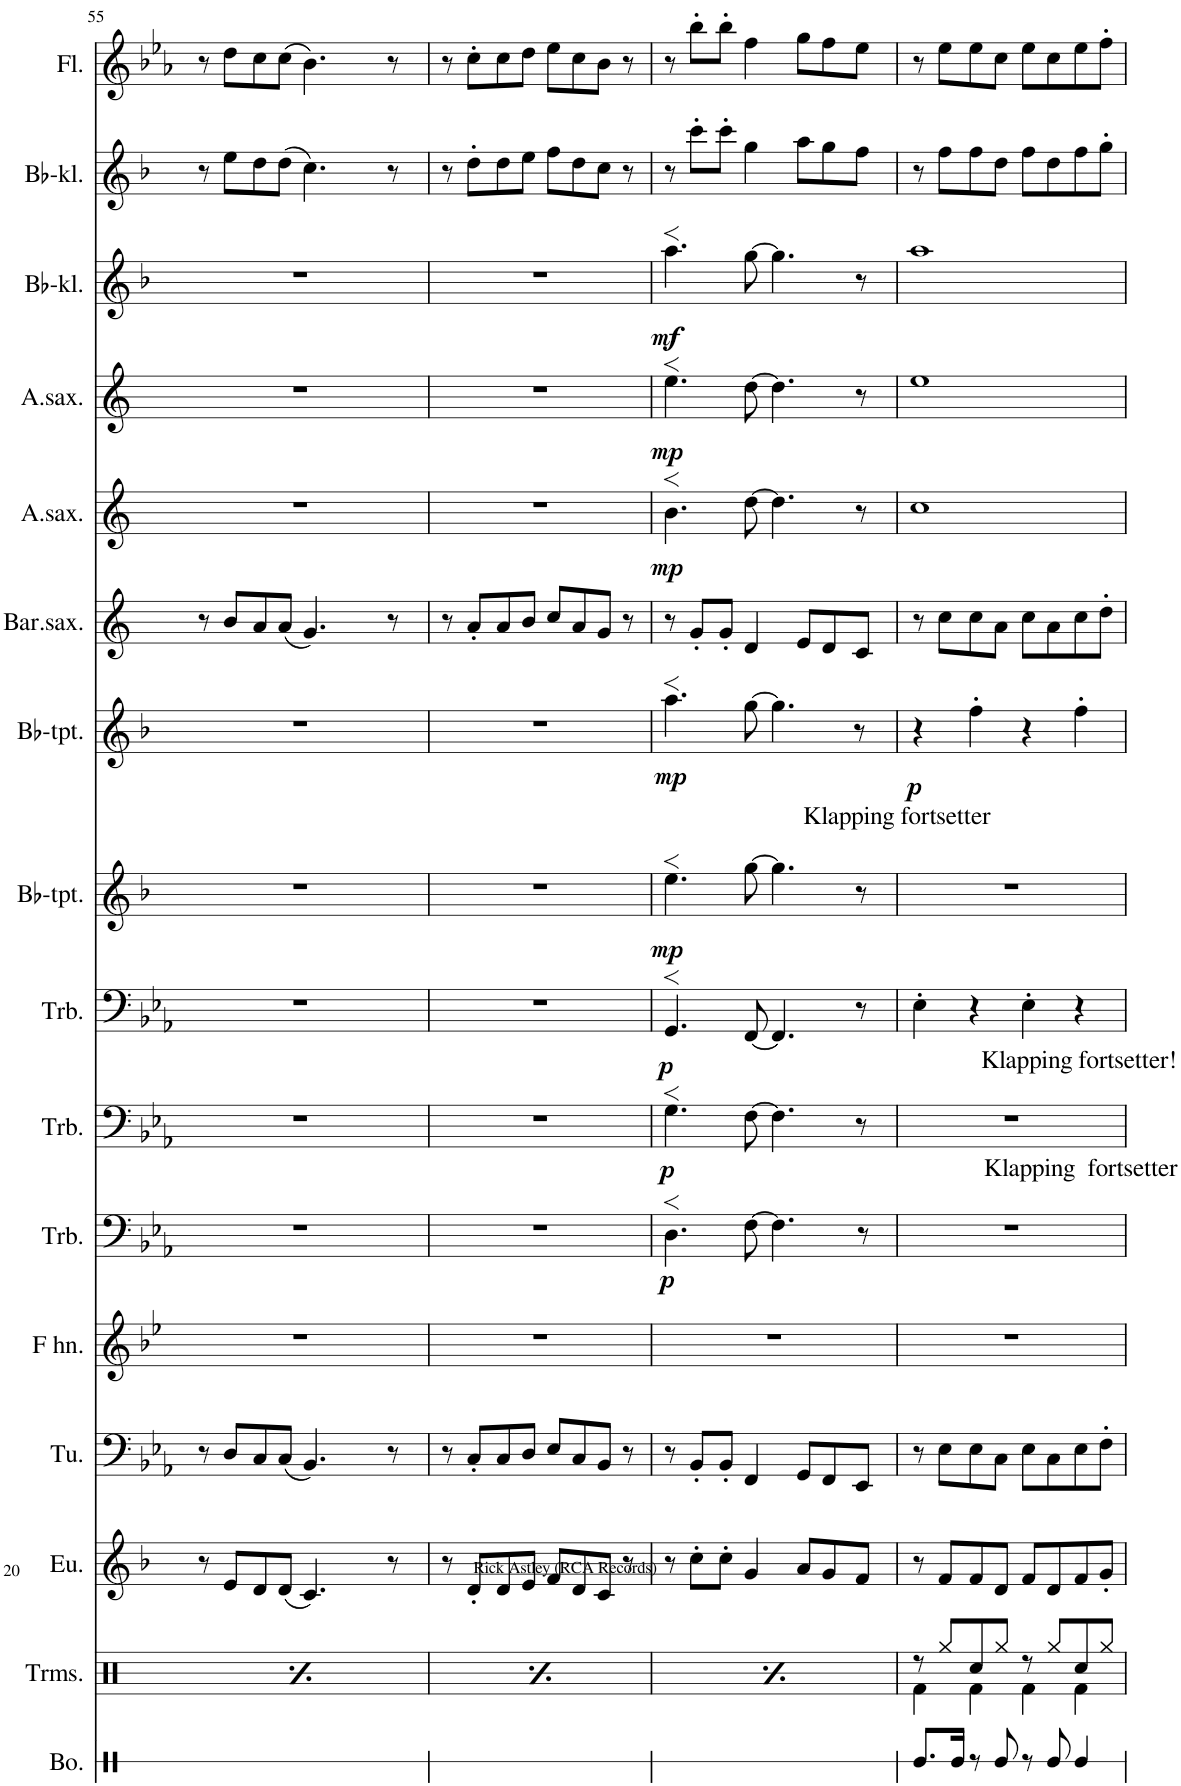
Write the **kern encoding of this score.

**kern	**kern	**kern	**kern	**kern	**kern	**dynam	**kern	**dynam	**kern	**dynam	**kern	**dynam	**kern	**dynam	**kern	**dynam	**kern	**dynam	**kern	**dynam	**kern	**kern	**dynam	**kern	**dynam	**kern	**dynam	**kern	**kern
*part19	*part18	*part17	*part16	*part15	*part14	*part14	*part13	*part13	*part12	*part12	*part11	*part11	*part10	*part10	*part9	*part9	*part8	*part8	*part7	*part7	*part6	*part5	*part5	*part4	*part4	*part3	*part3	*part2	*part1
*staff19	*staff18	*staff17	*staff16	*staff15	*staff14	*staff14	*staff13	*staff13	*staff12	*staff12	*staff11	*staff11	*staff10	*staff10	*staff9	*staff9	*staff8	*staff8	*staff7	*staff7	*staff6	*staff5	*staff5	*staff4	*staff4	*staff3	*staff3	*staff2	*staff1
*I"Bongotromme	*I"Trommesett	*I"Euphonium	*I"Tuba	*I"Valthorn	*I"Trombone 3	*	*I"Trombone 2	*	*I"Trombone 1	*	*I"Trombone 3	*	*I"Trombone 2	*	*I"Trombone 1	*	*I"Bb-trompet 2	*	*I"Bb-trompet 1	*	*I"Barytonsaksofon	*I"Altsaksofon 2	*	*I"Altsaksofon 1	*	*I"Bb-klarinett 2	*	*I"Bb-klarinett 1	*I"Fløyte
*I'Bo.	*I'Trms.	*I'Eu.	*I'Tu.	*	*I'Trb.	*	*I'Trb.	*	*I'Trb.	*	*I'Trb.	*	*I'Trb.	*	*I'Trb.	*	*I'Bb-tpt.	*	*I'Bb-tpt.	*	*	*	*	*	*	*I'Bb-kl.	*	*I'Bb-kl.	*I'Fl.
!!LO:PB:g=z
*clefX	*clefX	*clefG2	*clefF4	*clefG2	*clefG2	*	*clefG2	*	*clefG2	*	*clefF4	*	*clefF4	*	*clefF4	*	*clefG2	*	*clefG2	*	*clefG2	*clefG2	*	*clefG2	*	*clefG2	*	*clefG2	*clefG2
*	*	*Trd8c14	*	*Trd4c7	*Trd8c14	*	*Trd8c14	*	*Trd8c14	*	*	*	*	*	*	*	*Trd1c2	*	*Trd1c2	*	*Trd12c21	*Trd5c9	*	*Trd5c9	*	*Trd1c2	*	*Trd1c2	*
*k[]	*k[]	*k[b-]	*k[b-e-a-]	*k[b-e-]	*k[b-]	*	*k[b-]	*	*k[b-]	*	*k[b-e-a-]	*	*k[b-e-a-]	*	*k[b-e-a-]	*	*k[b-]	*	*k[b-]	*	*k[]	*k[]	*	*k[]	*	*k[b-]	*	*k[b-]	*k[b-e-a-]
*M4/4	*M4/4	*M4/4	*M4/4	*M4/4	*M4/4	*	*M4/4	*	*M4/4	*	*M4/4	*	*M4/4	*	*M4/4	*	*M4/4	*	*M4/4	*	*M4/4	*M4/4	*	*M4/4	*	*M4/4	*	*M4/4	*M4/4
*met(c)	*met(c)	*met(c)	*met(c)	*met(c)	*met(c)	*	*met(c)	*	*met(c)	*	*met(c)	*	*met(c)	*	*met(c)	*	*met(c)	*	*met(c)	*	*met(c)	*met(c)	*	*met(c)	*	*met(c)	*	*met(c)	*met(c)
=55	=55	=55	=55	=55	=55	=55	=55	=55	=55	=55	=55	=55	=55	=55	=55	=55	=55	=55	=55	=55	=55	=55	=55	=55	=55	=55	=55	=55	=55
*	*^	*	*	*	*	*	*	*	*	*	*	*	*	*	*	*	*	*	*	*	*	*	*	*	*	*	*	*	*
8.ReL	8r	4Rf\	8r	8r	1r	1r	.	1r	.	1r	.	1r	.	1r	.	1r	.	1r	.	1r	.	8r	1r	.	1r	.	1r	.	8r	8r
.	8Rgg/L	.	8e/L	8D/L	.	.	.	.	.	.	.	.	.	.	.	.	.	.	.	.	.	8b/L	.	.	.	.	.	.	8ee\L	8dd\L
16ReJk	.	.	.	.	.	.	.	.	.	.	.	.	.	.	.	.	.	.	.	.	.	.	.	.	.	.	.	.	.	.
8ryy	8Rcc/	4Rf\	8d/	8C/	.	.	.	.	.	.	.	.	.	.	.	.	.	.	.	.	.	8a/	.	.	.	.	.	.	8dd\	8cc\
8Re	8Rgg/J	.	(8d/J	(8C/J	.	.	.	.	.	.	.	.	.	.	.	.	.	.	.	.	.	(8a/J	.	.	.	.	.	.	(8dd\J	(8cc\J
8ryy	8r	4Rf\	4.c/)	4.BB-/)	.	.	.	.	.	.	.	.	.	.	.	.	.	.	.	.	.	4.g/)	.	.	.	.	.	.	4.cc\)	4.b-\)
8Re	8Rgg/L	.	.	.	.	.	.	.	.	.	.	.	.	.	.	.	.	.	.	.	.	.	.	.	.	.	.	.	.	.
16ReLL	8Rcc/	4Rf\	.	.	.	.	.	.	.	.	.	.	.	.	.	.	.	.	.	.	.	.	.	.	.	.	.	.	.	.
16Re	.	.	.	.	.	.	.	.	.	.	.	.	.	.	.	.	.	.	.	.	.	.	.	.	.	.	.	.	.	.
16Re	8Rgg/J	.	8r	8r	.	.	.	.	.	.	.	.	.	.	.	.	.	.	.	.	.	8r	.	.	.	.	.	.	8r	8r
16ReJJ	.	.	.	.	.	.	.	.	.	.	.	.	.	.	.	.	.	.	.	.	.	.	.	.	.	.	.	.	.	.
=56	=56	=56	=56	=56	=56	=56	=56	=56	=56	=56	=56	=56	=56	=56	=56	=56	=56	=56	=56	=56	=56	=56	=56	=56	=56	=56	=56	=56	=56	=56
8.ReL	8r	4Rf\	8r	8r	1r	1r	.	1r	.	1r	.	1r	.	1r	.	1r	.	1r	.	1r	.	8r	1r	.	1r	.	1r	.	8r	8r
.	8Rgg/L	.	8d'/L	8C'/L	.	.	.	.	.	.	.	.	.	.	.	.	.	.	.	.	.	8a'/L	.	.	.	.	.	.	8dd'\L	8cc'\L
16ReJk	.	.	.	.	.	.	.	.	.	.	.	.	.	.	.	.	.	.	.	.	.	.	.	.	.	.	.	.	.	.
8ryy	8Rcc/	4Rf\	8d/	8C/	.	.	.	.	.	.	.	.	.	.	.	.	.	.	.	.	.	8a/	.	.	.	.	.	.	8dd\	8cc\
8Re	8Rgg/J	.	8e/J	8D/J	.	.	.	.	.	.	.	.	.	.	.	.	.	.	.	.	.	8b/J	.	.	.	.	.	.	8ee\J	8dd\J
8ryy	8r	4Rf\	8f/L	8E-/L	.	.	.	.	.	.	.	.	.	.	.	.	.	.	.	.	.	8cc/L	.	.	.	.	.	.	8ff\L	8ee-\L
8Re	8Rgg/L	.	8d/	8C/	.	.	.	.	.	.	.	.	.	.	.	.	.	.	.	.	.	8a/	.	.	.	.	.	.	8dd\	8cc\
4Re	8Rcc/	4Rf\	8c/J	8BB-/J	.	.	.	.	.	.	.	.	.	.	.	.	.	.	.	.	.	8g/J	.	.	.	.	.	.	8cc\J	8b-\J
.	8Rgg/J	.	8r	8r	.	.	.	.	.	.	.	.	.	.	.	.	.	.	.	.	.	8r	.	.	.	.	.	.	8r	8r
=57	=57	=57	=57	=57	=57	=57	=57	=57	=57	=57	=57	=57	=57	=57	=57	=57	=57	=57	=57	=57	=57	=57	=57	=57	=57	=57	=57	=57	=57	=57
!	!	!	!	!	!	!	!LO:DY:b	!	!LO:DY:b	!	!LO:DY:b	!	!LO:DY:b	!	!LO:DY:b	!	!LO:DY:b	!	!LO:DY:b	!	!LO:DY:b	!	!	!LO:DY:b	!	!LO:DY:b	!	!LO:DY:b	!	!
8.ReL	8r	4Rf\	8r	8r	1r	4.e>	p	4.a>	p	4.A	p	4.D>\	p	4.G>\	p	4.GG>/	p	4.ee>\	mp	4.aa>\	mp	8r	4.b>\	mp	4.ee>\	mp	4.aa>\	mf	8r	8r
.	8Rgg/L	.	8cc'\L	8BB-'/L	.	.	.	.	.	.	.	.	.	.	.	.	.	.	.	.	.	8g'/L	.	.	.	.	.	.	8ccc'\L	8bb-'\L
16ReJk	.	.	.	.	.	.	.	.	.	.	.	.	.	.	.	.	.	.	.	.	.	.	.	.	.	.	.	.	.	.
8ryy	8Rcc/	4Rf\	8cc'\J	8BB-'/J	.	.	.	.	.	.	.	.	.	.	.	.	.	.	.	.	.	8g'/J	.	.	.	.	.	.	8ccc'\J	8bb-'\J
!	!	!	!	!	!	!	!	!	!	!	!	!	!	!	!	!	!	!LO:TX:a:t=Klapping fortsetter	!	!	!	!	!	!	!	!	!	!	!	!
!	!	!	!	!	!	!	!	!	!	!	!	!	!	!LO:TX:a:t=Klapping fortsetter!	!	!	!	!	!	!	!	!	!	!	!	!	!	!	!	!
!	!	!	!	!	!	!	!	!	!	!	!	!LO:TX:a:t=Klapping  fortsetter	!	!	!	!	!	!	!	!	!	!	!	!	!	!	!	!	!	!
!	!	!	!	!	!	!	!	!LO:TX:a:t=Klapping fortsetter!	!	!	!	!	!	!	!	!	!	!	!	!	!	!	!	!	!	!	!	!	!	!
!	!	!	!	!	!	!LO:TX:a:t=Klapping  fortsetter	!	!	!	!	!	!	!	!	!	!	!	!	!	!	!	!	!	!	!	!	!	!	!	!
8Re	8Rgg/J	.	4g/	4FF/	.	[8g	.	[8g	.	[8G	.	[8F\	.	[8F\	.	[8FF/	.	[8gg\	.	[8gg\	.	4d/	[8dd\	.	[8dd\	.	[8gg\	.	4gg\	4ff\
8ryy	8r	4Rf\	.	.	.	4.g]	.	4.g]	.	4.G]	.	4.F\]	.	4.F\]	.	4.FF/]	.	4.gg\]	.	4.gg\]	.	.	4.dd\]	.	4.dd\]	.	4.gg\]	.	.	.
8Re	8Rgg/L	.	8a/L	8GG/L	.	.	.	.	.	.	.	.	.	.	.	.	.	.	.	.	.	8e/L	.	.	.	.	.	.	8aa\L	8gg\L
16ReLL	8Rcc/	4Rf\	8g/	8FF/	.	.	.	.	.	.	.	.	.	.	.	.	.	.	.	.	.	8d/	.	.	.	.	.	.	8gg\	8ff\
16Re	.	.	.	.	.	.	.	.	.	.	.	.	.	.	.	.	.	.	.	.	.	.	.	.	.	.	.	.	.	.
16Re	8Rgg/J	.	8f/J	8EE-/J	.	8r	.	8r	.	8r	.	8r	.	8r	.	8r	.	8r	.	8r	.	8c/J	8r	.	8r	.	8r	.	8ff\J	8ee-\J
16ReJJ	.	.	.	.	.	.	.	.	.	.	.	.	.	.	.	.	.	.	.	.	.	.	.	.	.	.	.	.	.	.
=58	=58	=58	=58	=58	=58	=58	=58	=58	=58	=58	=58	=58	=58	=58	=58	=58	=58	=58	=58	=58	=58	=58	=58	=58	=58	=58	=58	=58	=58	=58
!	!	!	!	!	!	!	!	!	!	!	!	!	!	!	!	!	!	!	!	!	!LO:DY:b	!	!	!	!	!	!	!	!	!
8.Re/L	8r	4Rf\	8r	8r	1r	1r	.	1r	.	4f'	.	1r	.	1r	.	4E-'\	.	1r	.	4r	p	8r	1cc	.	1ee	.	1aa	.	8r	8r
.	8Rgg/L	.	8f/L	8E-\L	.	.	.	.	.	.	.	.	.	.	.	.	.	.	.	.	.	8cc\L	.	.	.	.	.	.	8ff\L	8ee-\L
16Re/Jk	.	.	.	.	.	.	.	.	.	.	.	.	.	.	.	.	.	.	.	.	.	.	.	.	.	.	.	.	.	.
8r	8Rcc/	4Rf\	8f/	8E-\	.	.	.	.	.	4r	.	.	.	.	.	4r	.	.	.	4ff'\	.	8cc\	.	.	.	.	.	.	8ff\	8ee-\
8Re/	8Rgg/J	.	8d/J	8C\J	.	.	.	.	.	.	.	.	.	.	.	.	.	.	.	.	.	8a\J	.	.	.	.	.	.	8dd\J	8cc\J
8r	8r	4Rf\	8f/L	8E-\L	.	.	.	.	.	4f'	.	.	.	.	.	4E-'\	.	.	.	4r	.	8cc\L	.	.	.	.	.	.	8ff\L	8ee-\L
8Re/	8Rgg/L	.	8d/	8C\	.	.	.	.	.	.	.	.	.	.	.	.	.	.	.	.	.	8a\	.	.	.	.	.	.	8dd\	8cc\
4Re/	8Rcc/	4Rf\	8f/	8E-\	.	.	.	.	.	4r	.	.	.	.	.	4r	.	.	.	4ff'\	.	8cc\	.	.	.	.	.	.	8ff\	8ee-\
.	8Rgg/J	.	8g'/J	8F'\J	.	.	.	.	.	.	.	.	.	.	.	.	.	.	.	.	.	8dd'\J	.	.	.	.	.	.	8gg'\J	8ff'\J
*	*v	*v	*	*	*	*	*	*	*	*	*	*	*	*	*	*	*	*	*	*	*	*	*	*	*	*	*	*	*	*
=	=	=	=	=	=	=	=	=	=	=	=	=	=	=	=	=	=	=	=	=	=	=	=	=	=	=	=	=	=
*-	*-	*-	*-	*-	*-	*-	*-	*-	*-	*-	*-	*-	*-	*-	*-	*-	*-	*-	*-	*-	*-	*-	*-	*-	*-	*-	*-	*-	*-
